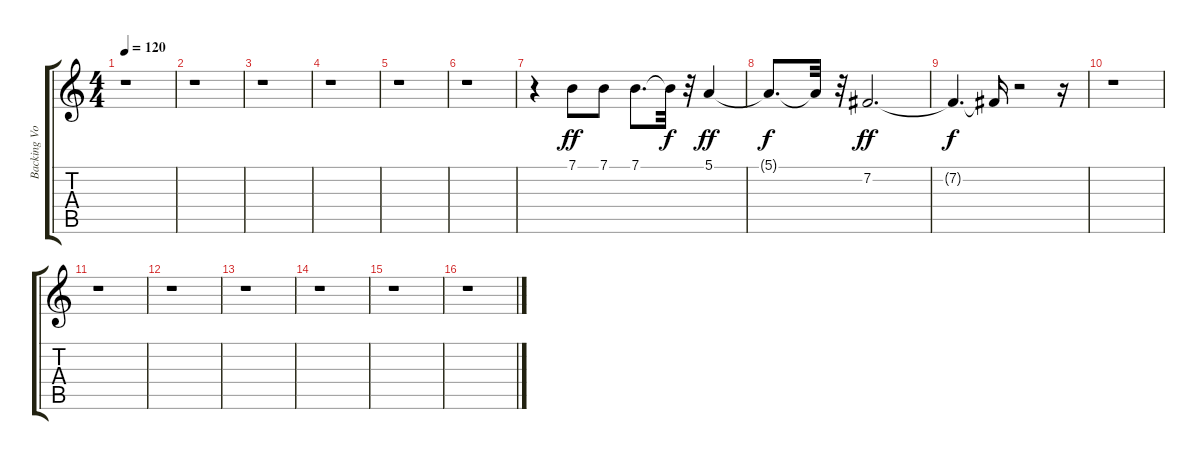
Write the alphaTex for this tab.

\track ("Backing Vocals" "Backing Vo") {instrument lead6voice}
\staff {score tabs}
\tuning (E4 B3 G3 D3 A2 E2) {hide}
\ts (4 4)
\tempo 120
\clef g2
\ks c
r.1{dy f} |
r.1 |
r.1 |
r.1 |
r.1 |
r.1 |
r.4 7.1.8{dy ff} 7.1.8 7.1.8{d} 7.1{t}.32{dy f} r.32 5.1.4{dy ff} |
5.1{t}.8{d dy f} 5.1{t}.32 r.32 7.2.2{d dy ff} |
7.2{t}.4{d dy f} 7.2{t}.16 r.2 r.16 |
r.1 |
r.1 |
r.1 |
r.1 |
r.1 |
r.1 |
r.1
